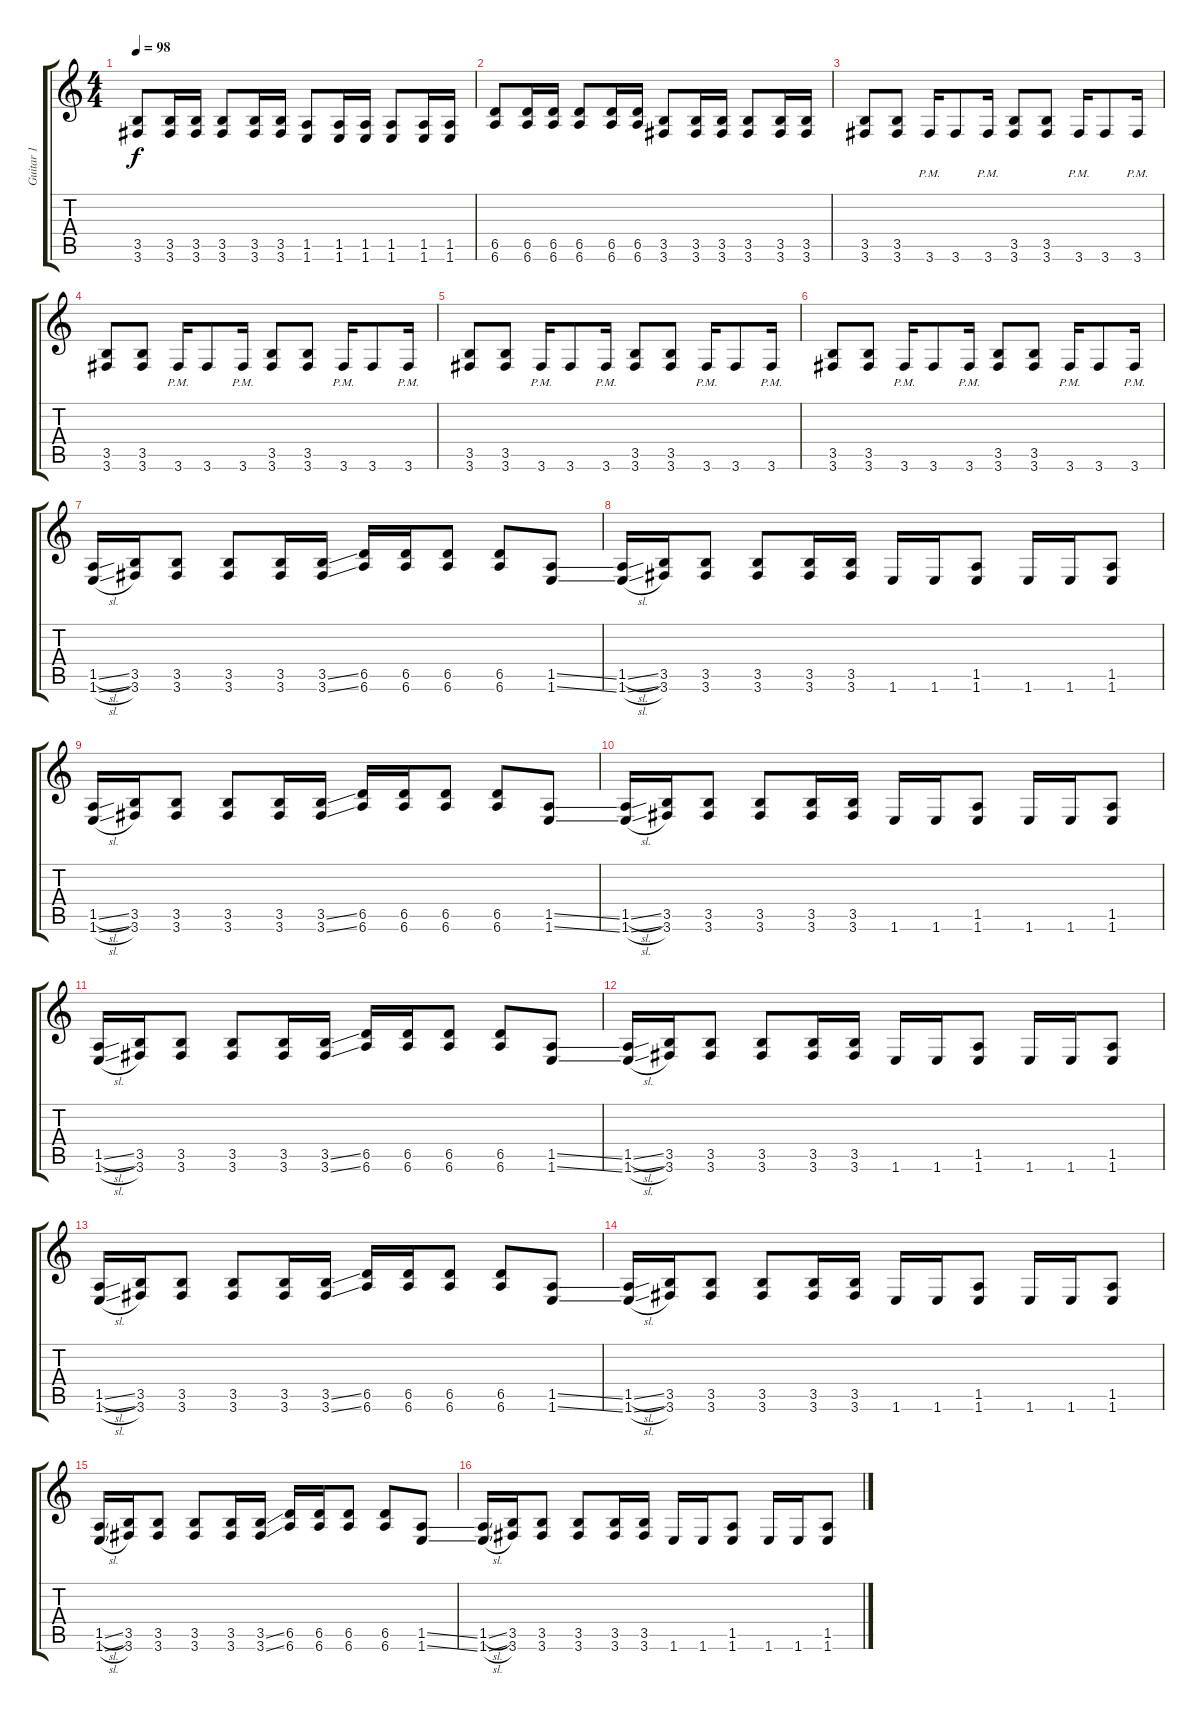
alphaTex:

\track ("Guitar 1" "Guitar 1") {instrument distortionguitar}
\staff {score tabs}
\tuning (Eb4 Bb3 Gb3 Db3 Ab2 Eb2) {hide}
\ts (4 4)
\tempo 98
\clef g2
\ks c
(3.5 3.6).8{dy f} (3.5 3.6).16 (3.5 3.6).16 (3.5 3.6).8 (3.5 3.6).16 (3.5 3.6).16 (1.5 1.6).8 (1.5 1.6).16 (1.5 1.6).16 (1.5 1.6).8 (1.5 1.6).16 (1.5 1.6).16 |
(6.5 6.6).8 (6.5 6.6).16 (6.5 6.6).16 (6.5 6.6).8 (6.5 6.6).16 (6.5 6.6).16 (3.5 3.6).8 (3.5 3.6).16 (3.5 3.6).16 (3.5 3.6).8 (3.5 3.6).16 (3.5 3.6).16 |
(3.5 3.6).8 (3.5 3.6).8 3.6{pm}.16 3.6.8 3.6{pm}.16 (3.5 3.6).8 (3.5 3.6).8 3.6{pm}.16 3.6.8 3.6{pm}.16 |
(3.5 3.6).8 (3.5 3.6).8 3.6{pm}.16 3.6.8 3.6{pm}.16 (3.5 3.6).8 (3.5 3.6).8 3.6{pm}.16 3.6.8 3.6{pm}.16 |
(3.5 3.6).8 (3.5 3.6).8 3.6{pm}.16 3.6.8 3.6{pm}.16 (3.5 3.6).8 (3.5 3.6).8 3.6{pm}.16 3.6.8 3.6{pm}.16 |
(3.5 3.6).8 (3.5 3.6).8 3.6{pm}.16 3.6.8 3.6{pm}.16 (3.5 3.6).8 (3.5 3.6).8 3.6{pm}.16 3.6.8 3.6{pm}.16 |
(1.5{sl} 1.6{sl}).16 (3.5 3.6).16 (3.5 3.6).8 (3.5 3.6).8 (3.5 3.6).16 (3.5{ss} 3.6{ss}).16 (6.5 6.6).16 (6.5 6.6).16 (6.5 6.6).8 (6.5 6.6).8 (1.5{ss} 1.6{ss}).8 |
(1.5{sl} 1.6{sl}).16 (3.5 3.6).16 (3.5 3.6).8 (3.5 3.6).8 (3.5 3.6).16 (3.5 3.6).16 1.6.16 1.6.16 (1.5 1.6).8 1.6.16 1.6.16 (1.5 1.6).8 |
(1.5{sl} 1.6{sl}).16 (3.5 3.6).16 (3.5 3.6).8 (3.5 3.6).8 (3.5 3.6).16 (3.5{ss} 3.6{ss}).16 (6.5 6.6).16 (6.5 6.6).16 (6.5 6.6).8 (6.5 6.6).8 (1.5{ss} 1.6{ss}).8 |
(1.5{sl} 1.6{sl}).16 (3.5 3.6).16 (3.5 3.6).8 (3.5 3.6).8 (3.5 3.6).16 (3.5 3.6).16 1.6.16 1.6.16 (1.5 1.6).8 1.6.16 1.6.16 (1.5 1.6).8 |
(1.5{sl} 1.6{sl}).16 (3.5 3.6).16 (3.5 3.6).8 (3.5 3.6).8 (3.5 3.6).16 (3.5{ss} 3.6{ss}).16 (6.5 6.6).16 (6.5 6.6).16 (6.5 6.6).8 (6.5 6.6).8 (1.5{ss} 1.6{ss}).8 |
(1.5{sl} 1.6{sl}).16 (3.5 3.6).16 (3.5 3.6).8 (3.5 3.6).8 (3.5 3.6).16 (3.5 3.6).16 1.6.16 1.6.16 (1.5 1.6).8 1.6.16 1.6.16 (1.5 1.6).8 |
(1.5{sl} 1.6{sl}).16 (3.5 3.6).16 (3.5 3.6).8 (3.5 3.6).8 (3.5 3.6).16 (3.5{ss} 3.6{ss}).16 (6.5 6.6).16 (6.5 6.6).16 (6.5 6.6).8 (6.5 6.6).8 (1.5{ss} 1.6{ss}).8 |
(1.5{sl} 1.6{sl}).16 (3.5 3.6).16 (3.5 3.6).8 (3.5 3.6).8 (3.5 3.6).16 (3.5 3.6).16 1.6.16 1.6.16 (1.5 1.6).8 1.6.16 1.6.16 (1.5 1.6).8 |
(1.5{sl} 1.6{sl}).16 (3.5 3.6).16 (3.5 3.6).8 (3.5 3.6).8 (3.5 3.6).16 (3.5{ss} 3.6{ss}).16 (6.5 6.6).16 (6.5 6.6).16 (6.5 6.6).8 (6.5 6.6).8 (1.5{ss} 1.6{ss}).8 |
(1.5{sl} 1.6{sl}).16 (3.5 3.6).16 (3.5 3.6).8 (3.5 3.6).8 (3.5 3.6).16 (3.5 3.6).16 1.6.16 1.6.16 (1.5 1.6).8 1.6.16 1.6.16 (1.5 1.6).8
